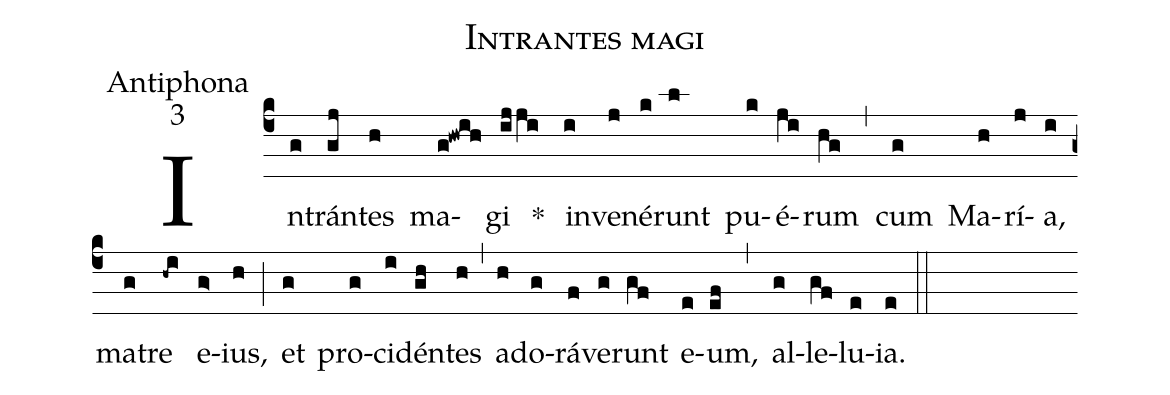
name:Intrantes magi;
office-part:Antiphona;
mode:3;
%%
(c4)In(g)trán(gj)tes(h) ma(g!hwih)gi(ij/ji) *() in(i)ve(j)né(k)runt(l) pu(k)é(ji)rum(hg) (,) cum(g) Ma(h)rí(j)a,(i) ma(g)tre(-hi) e(g>)ius,(h) (;) et(g) pro(g)ci(i)dén(gh)tes(h) (,) a(h)do(g)rá(f)ve(g)runt(gf) e(e)um,(ef) (,) al(g)le(gf)lu(e)ia.(e) (::)
